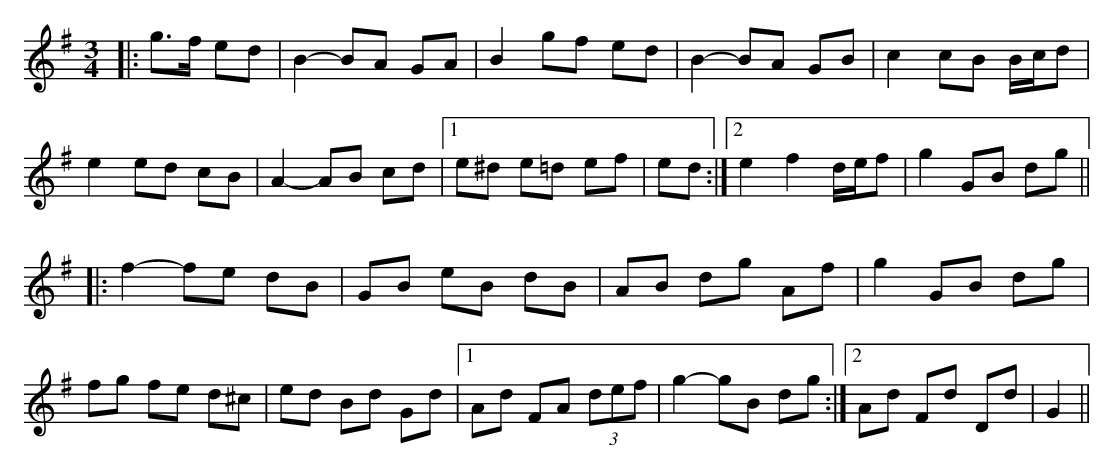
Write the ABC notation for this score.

X:1
M:3/4
K:G
|:g>f ed|B2- BA GA|B2 gf ed|B2- BA GB|c2 cB B/c/d|
e2 ed cB|A2- AB cd|1 e^d e=d ef|ed:|2 e2 f2 d/e/f|g2 GB dg||
|:f2- fe dB|GB eB dB|AB dg Af|g2 GB dg|
fg fe d^c|ed Bd Gd|1 Ad FA (3def|g2- gB dg:|2 Ad Fd Dd|G2||
